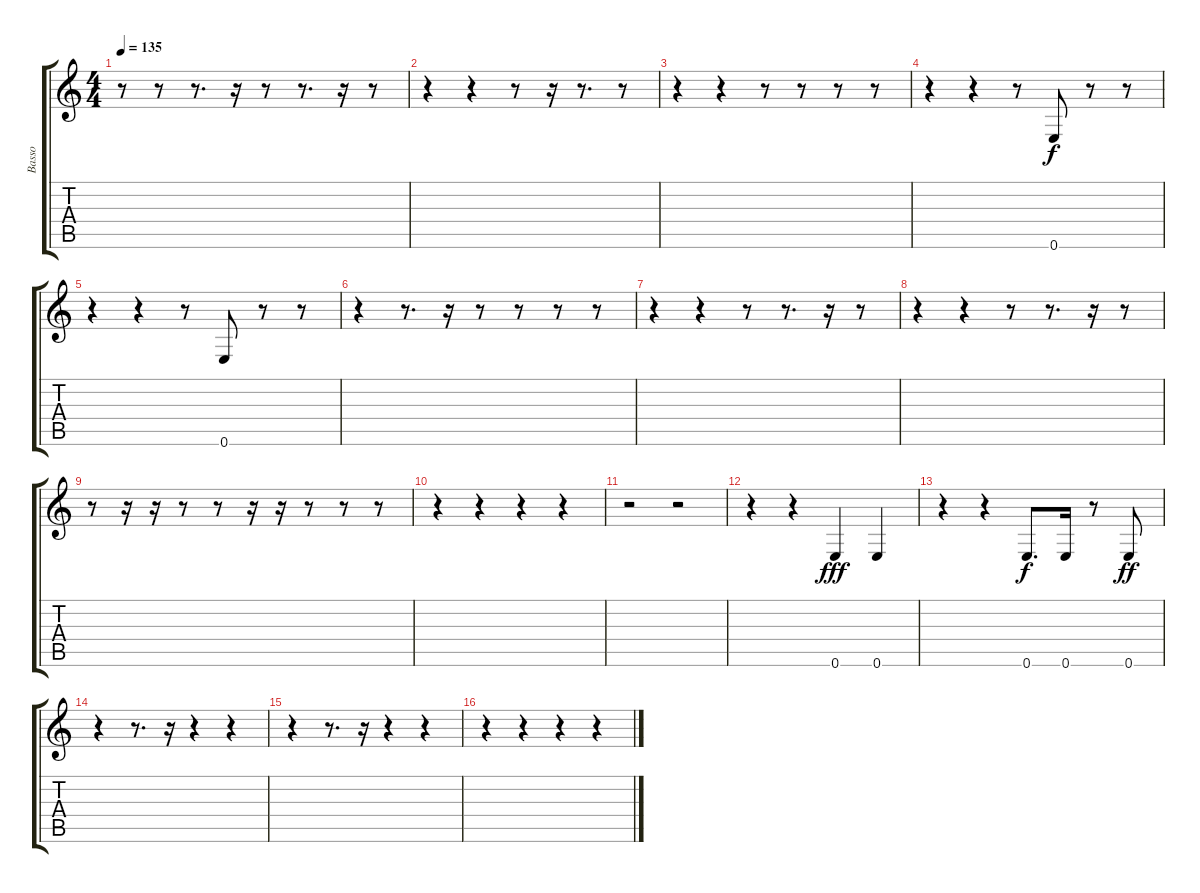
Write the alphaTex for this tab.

\track ("Basso" "Basso") {instrument electricbassfinger}
\staff {score tabs}
\tuning (E4 B3 G3 D3 A2 E2) {hide}
\ts (4 4)
\tempo 135
\clef g2
\ks c
r.8{dy f} r.8 r.8{d} r.16 r.8 r.8{d} r.16 r.8 |
r.4 r.4 r.8 r.16 r.8{d} r.8 |
r.4 r.4 r.8 r.8 r.8 r.8 |
r.4 r.4 r.8 0.6.8 r.8 r.8 |
r.4 r.4 r.8 0.6.8 r.8 r.8 |
r.4 r.8{d} r.16 r.8 r.8 r.8 r.8 |
r.4 r.4 r.8 r.8{d} r.16 r.8 |
r.4 r.4 r.8 r.8{d} r.16 r.8 |
r.8 r.16 r.16 r.8 r.8 r.16 r.16 r.8 r.8 r.8 |
r.4 r.4 r.4 r.4 |
r.2 r.2 |
r.4 r.4 0.6.4{dy fff} 0.6.4 |
r.4 r.4 0.6.8{d dy f} 0.6.16 r.8 0.6.8{dy ff} |
r.4 r.8{d} r.16 r.4 r.4 |
r.4 r.8{d} r.16 r.4 r.4 |
r.4 r.4 r.4 r.4
